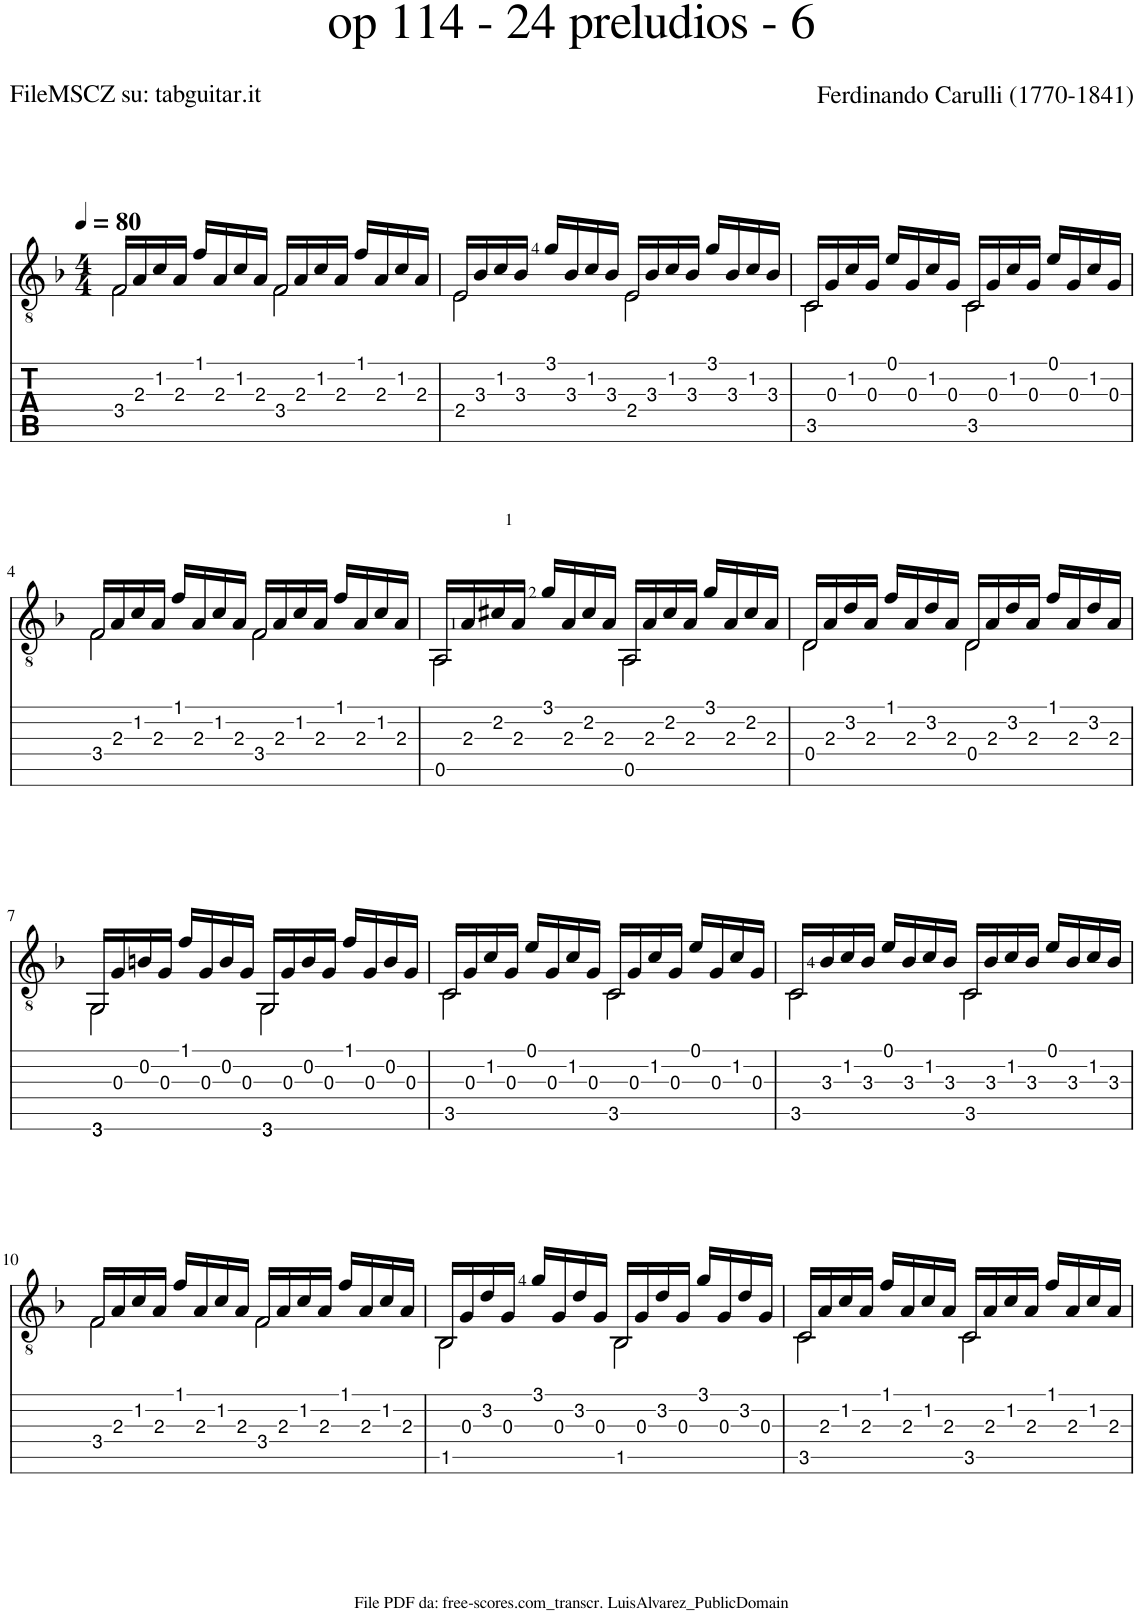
**kern	**kern
*part1	*part1
*staff2	*staff1
*I"Guitar	*
*I'Guit.	*
*stria6	*
*	*clefGv2
*k[b-]	*k[b-]
*M4/4	*M4/4
*MM80	*MM80
=1	=1
*^	*
!	!	!LO:N:head=open
*	*	*^
16FLL	2F	16F/LL	2F\
16AJ	.	16A/	.
16cL	.	16c/	.
16AJJ	.	16A/JJ	.
16fLL	.	16f/LL	.
16AJ	.	16A/	.
16cL	.	16c/	.
16AJJ	.	16A/JJ	.
!	!	!LO:N:head=open	!
16FLL	2F	16F/LL	2F\
16AJ	.	16A/	.
16cL	.	16c/	.
16AJJ	.	16A/JJ	.
16fLL	.	16f/LL	.
16AJ	.	16A/	.
16cL	.	16c/	.
16AJJ	.	16A/JJ	.
=2	=2	=2	=2
!	!	!LO:N:head=open	!
16ELL	2E	16E/LL	2E\
16B-J	.	16B-/	.
16cL	.	16c/	.
16B-JJ	.	16B-/JJ	.
16gLL	.	16g/LL	.
16B-J	.	16B-/	.
16cL	.	16c/	.
16B-JJ	.	16B-/JJ	.
!	!	!LO:N:head=open	!
16ELL	2E	16E/LL	2E\
16B-J	.	16B-/	.
16cL	.	16c/	.
16B-JJ	.	16B-/JJ	.
16gLL	.	16g/LL	.
16B-J	.	16B-/	.
16cL	.	16c/	.
16B-JJ	.	16B-/JJ	.
=3	=3	=3	=3
!	!	!LO:N:head=open	!
16CLL	2C	16C/LL	2C\
16GJ	.	16G/	.
16cL	.	16c/	.
16GJJ	.	16G/JJ	.
16eLL	.	16e/LL	.
16GJ	.	16G/	.
16cL	.	16c/	.
16GJJ	.	16G/JJ	.
!	!	!LO:N:head=open	!
16CLL	2C	16C/LL	2C\
16GJ	.	16G/	.
16cL	.	16c/	.
16GJJ	.	16G/JJ	.
16eLL	.	16e/LL	.
16GJ	.	16G/	.
16cL	.	16c/	.
16GJJ	.	16G/JJ	.
!!LO:LB:g=z	!!
=4	=4	=4	=4
!	!	!LO:N:head=open	!
16FLL	2F	16F/LL	2F\
16AJ	.	16A/	.
16cL	.	16c/	.
16AJJ	.	16A/JJ	.
16fLL	.	16f/LL	.
16AJ	.	16A/	.
16cL	.	16c/	.
16AJJ	.	16A/JJ	.
!	!	!LO:N:head=open	!
16FLL	2F	16F/LL	2F\
16AJ	.	16A/	.
16cL	.	16c/	.
16AJJ	.	16A/JJ	.
16fLL	.	16f/LL	.
16AJ	.	16A/	.
16cL	.	16c/	.
16AJJ	.	16A/JJ	.
=5	=5	=5	=5
!	!	!LO:N:head=open	!
16AALL	2AA	16AA/LL	2AA\
16AJ	.	16A/	.
16c#L	.	16c#X/	.
16AJJ	.	16A/JJ	.
16gLL	.	16g/LL	.
16AJ	.	16A/	.
16c#L	.	16c#/	.
16AJJ	.	16A/JJ	.
!	!	!LO:N:head=open	!
16AALL	2AA	16AA/LL	2AA\
16AJ	.	16A/	.
16c#L	.	16c#/	.
16AJJ	.	16A/JJ	.
16gLL	.	16g/LL	.
16AJ	.	16A/	.
16c#L	.	16c#/	.
16AJJ	.	16A/JJ	.
=6	=6	=6	=6
!	!	!LO:N:head=open	!
16DLL	2D	16D/LL	2D\
16AJ	.	16A/	.
16dL	.	16d/	.
16AJJ	.	16A/JJ	.
16fLL	.	16f/LL	.
16AJ	.	16A/	.
16dL	.	16d/	.
16AJJ	.	16A/JJ	.
!	!	!LO:N:head=open	!
16DLL	2D	16D/LL	2D\
16AJ	.	16A/	.
16dL	.	16d/	.
16AJJ	.	16A/JJ	.
16fLL	.	16f/LL	.
16AJ	.	16A/	.
16dL	.	16d/	.
16AJJ	.	16A/JJ	.
!!LO:LB:g=z	!!
=7	=7	=7	=7
!	!	!LO:N:head=open	!
16GGLL	2GG	16GG/LL	2GG\
16GJ	.	16G/	.
16BL	.	16Bn/	.
16GJJ	.	16G/JJ	.
16fLL	.	16f/LL	.
16GJ	.	16G/	.
16BL	.	16B/	.
16GJJ	.	16G/JJ	.
!	!	!LO:N:head=open	!
16GGLL	2GG	16GG/LL	2GG\
16GJ	.	16G/	.
16BL	.	16B/	.
16GJJ	.	16G/JJ	.
16fLL	.	16f/LL	.
16GJ	.	16G/	.
16BL	.	16B/	.
16GJJ	.	16G/JJ	.
=8	=8	=8	=8
!	!	!LO:N:head=open	!
16CLL	2C	16C/LL	2C\
16GJ	.	16G/	.
16cL	.	16c/	.
16GJJ	.	16G/JJ	.
16eLL	.	16e/LL	.
16GJ	.	16G/	.
16cL	.	16c/	.
16GJJ	.	16G/JJ	.
!	!	!LO:N:head=open	!
16CLL	2C	16C/LL	2C\
16GJ	.	16G/	.
16cL	.	16c/	.
16GJJ	.	16G/JJ	.
16eLL	.	16e/LL	.
16GJ	.	16G/	.
16cL	.	16c/	.
16GJJ	.	16G/JJ	.
=9	=9	=9	=9
!	!	!LO:N:head=open	!
16CLL	2C	16C/LL	2C\
16B-J	.	16B-/	.
16cL	.	16c/	.
16B-JJ	.	16B-/JJ	.
16eLL	.	16e/LL	.
16B-J	.	16B-/	.
16cL	.	16c/	.
16B-JJ	.	16B-/JJ	.
!	!	!LO:N:head=open	!
16CLL	2C	16C/LL	2C\
16B-J	.	16B-/	.
16cL	.	16c/	.
16B-JJ	.	16B-/JJ	.
16eLL	.	16e/LL	.
16B-J	.	16B-/	.
16cL	.	16c/	.
16B-JJ	.	16B-/JJ	.
!!LO:LB:g=z	!!
=10	=10	=10	=10
!	!	!LO:N:head=open	!
16FLL	2F	16F/LL	2F\
16AJ	.	16A/	.
16cL	.	16c/	.
16AJJ	.	16A/JJ	.
16fLL	.	16f/LL	.
16AJ	.	16A/	.
16cL	.	16c/	.
16AJJ	.	16A/JJ	.
!	!	!LO:N:head=open	!
16FLL	2F	16F/LL	2F\
16AJ	.	16A/	.
16cL	.	16c/	.
16AJJ	.	16A/JJ	.
16fLL	.	16f/LL	.
16AJ	.	16A/	.
16cL	.	16c/	.
16AJJ	.	16A/JJ	.
=11	=11	=11	=11
!	!	!LO:N:head=open	!
16BB-LL	2BB-	16BB-/LL	2BB-\
16GJ	.	16G/	.
16dL	.	16d/	.
16GJJ	.	16G/JJ	.
16gLL	.	16g/LL	.
16GJ	.	16G/	.
16dL	.	16d/	.
16GJJ	.	16G/JJ	.
!	!	!LO:N:head=open	!
16BB-LL	2BB-	16BB-/LL	2BB-\
16GJ	.	16G/	.
16dL	.	16d/	.
16GJJ	.	16G/JJ	.
16gLL	.	16g/LL	.
16GJ	.	16G/	.
16dL	.	16d/	.
16GJJ	.	16G/JJ	.
=12	=12	=12	=12
!	!	!LO:N:head=open	!
16CLL	2C	16C/LL	2C\
16AJ	.	16A/	.
16cL	.	16c/	.
16AJJ	.	16A/JJ	.
16fLL	.	16f/LL	.
16AJ	.	16A/	.
16cL	.	16c/	.
16AJJ	.	16A/JJ	.
!	!	!LO:N:head=open	!
16CLL	2C	16C/LL	2C\
16AJ	.	16A/	.
16cL	.	16c/	.
16AJJ	.	16A/JJ	.
16fLL	.	16f/LL	.
16AJ	.	16A/	.
16cL	.	16c/	.
16AJJ	.	16A/JJ	.
*v	*v	*	*
*	*v	*v
=	=
*-	*-
